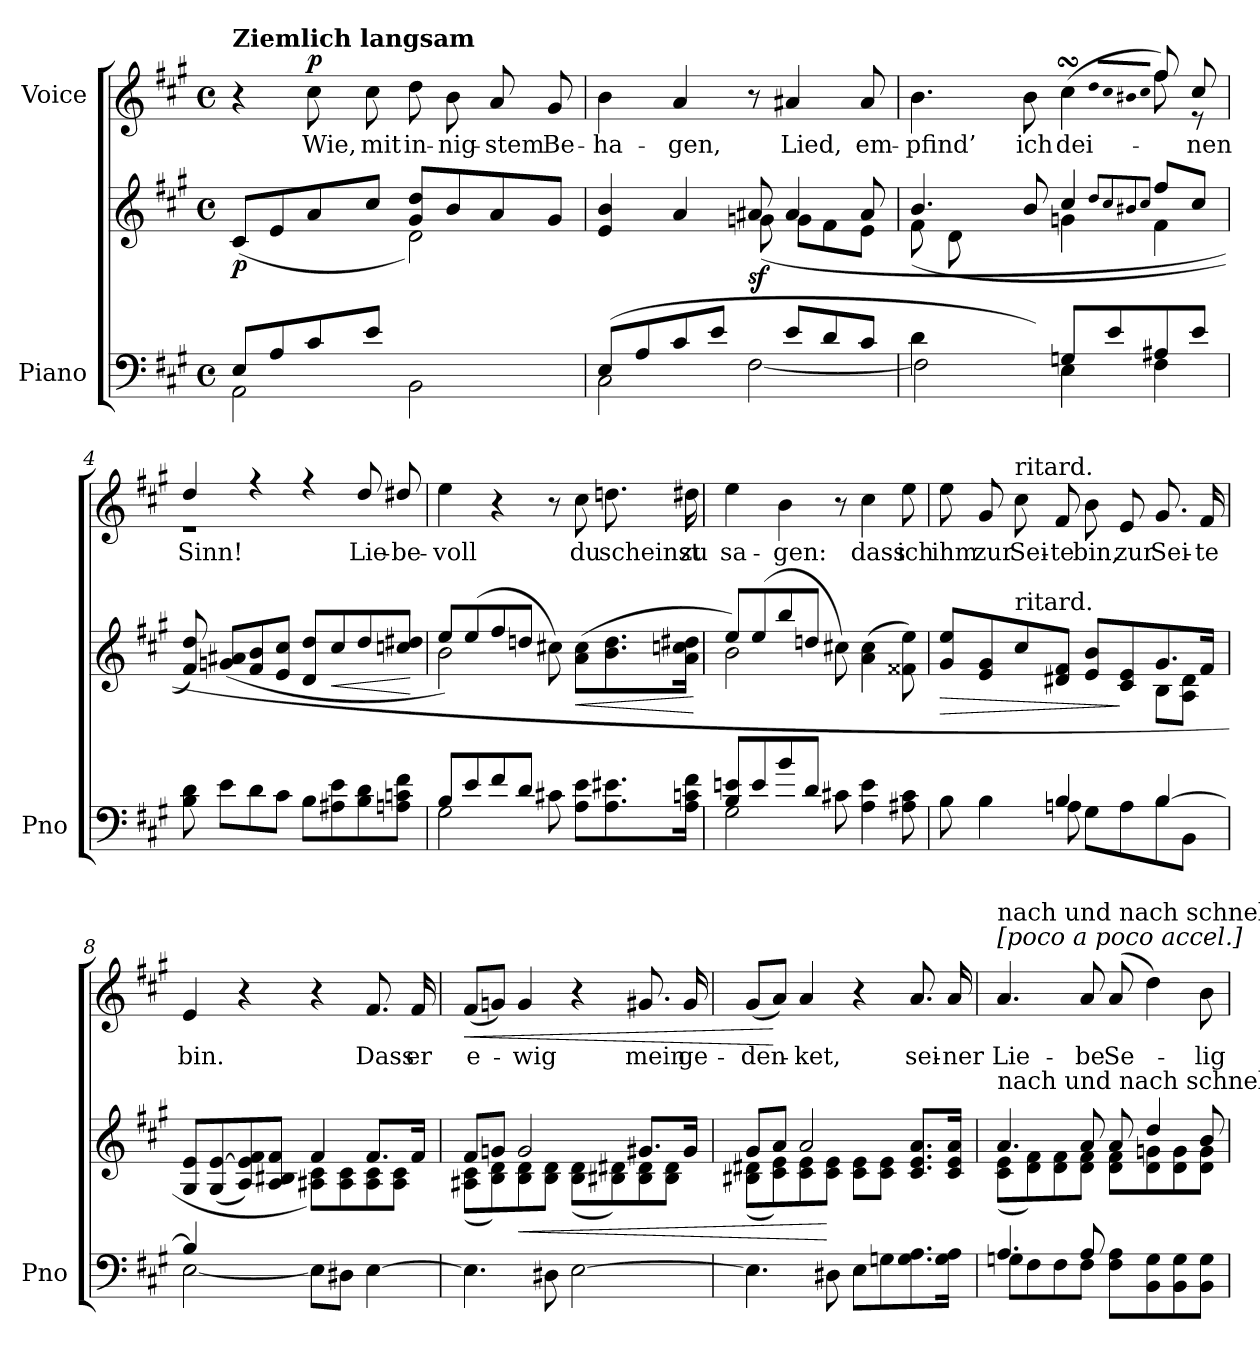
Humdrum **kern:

**kern	**kern	**dynam	**kern	**text	**dynam
*part2	*part2	*part2	*part1	*part1	*part1
*staff3	*staff2	*staff2/3	*staff1	*staff1	*staff1
*I"Piano	*	*	*I"Voice	*	*
*I'Pno	*	*	*	*	*
*clefF4	*clefG2	*	*clefG2	*	*
*k[f#c#g#]	*k[f#c#g#]	*	*k[f#c#g#]	*	*
*M4/4	*M4/4	*	*M4/4	*	*
*met(c)	*met(c)	*	*met(c)	*	*
=1	=1	=1	=1	=1	=1
*^	*^	*	*	*	*
!	!	!	!	!	!LO:TX:a:B:t=Ziemlich langsam	!	!
!	!	!	!	!LO:DY:b	!	!	!
(<8E/L	2AA\	(8c#/L	2ryy	p	4r	.	.
8A/	.	8e/	.	.	.	.	.
!	!	!	!	!	!	!	!LO:DY:a
8c#/	.	8a/	.	.	8cc#\	Wie,	p
8e/J	.	8cc#/J	.	.	8cc#\	mit	.
2ryy	2BB\	8g#/ 8dd/L	2d\)	.	8dd\	in-	.
.	.	8b/	.	.	8b\	-nig-	.
.	.	8a/	.	.	8a/	-stem	.
.	.	8g#/J)	.	.	8g#/	Be-	.
=2	=2	=2	=2	=2	=2	=2	=2
(<8E/L	2C#\	4e/ 4b/	2ryy	.	4b\	-ha-	.
8A/	.	.	.	.	.	.	.
8c#/	.	4a/	.	.	4a/	-gen,	.
8e/J	.	.	.	.	.	.	.
!	!	!	!	!LO:DY:b	!	!	!
8ryy	[2F#\	8a#X/	(8gn\	sf	8r	.	.
8e/L	.	4a#/	8g\L	.	4a#X/	Lied,	.
8d/	.	.	8f#\	.	.	.	.
8c#/J	.	8a#/	8e\J	.	8a#/	em-	.
=3	=3	=3	=3	=3	=3	=3	=3
*	*^	*	*	*	*^	*	*
4ryy	4d\	2F#\]	4.b/	(8f#\L	.	4.b\	2.ryy	-pfind’	.
.	.	.	.	8d\	.	.	.	.	.
8B/	4ryy	.	.	4ryy	.	.	.	.	.
8F#/J)	.	.	8b/	.	.	8b\	.	ich	.
2ryy	8Gn/L	4E\	4cc#/	4gn\	.	(4cc#sSsS\	.	dei-	.
.	8e/	.	.	.	.	.	.	.	.
.	.	.	8qdd/L	.	.	.	qddL	.	.
.	.	.	8qcc#/	.	.	.	qcc#	.	.
.	.	.	8qb#X/	.	.	.	qb#X	.	.
.	.	.	8qcc#/J	.	.	.	qcc#J	.	.
.	8A#X/	4F#\	8ff#/L	4f#\	.	8ff#/)	8ff#\	.	.
.	8e/J	.	8cc#/J	.	.	8cc#/	8r	-nen	.
*v	*v	*v	*	*	*	*	*	*	*
*	*v	*v	*	*	*	*	*
=4	=4	=4	=4	=4	=4	=4
8B\ 8d\	8f#/ 8dd/)	.	4dd/	1r	Sinn!	.
8e\L	(>8gn/ 8a#X/L	.	.	.	.	.
8d\	8f#/ 8b/	.	4r	.	.	.
8c#\J	8e/ 8cc#/J	.	.	.	.	.
8B\L	8d/ 8dd/L	.	4r	.	.	.
!	!	!LO:HP:b	!	!	!	!
8A#X\ 8e\	8cc#/	<	.	.	.	.
8B\ 8d\	8dd/	.	8dd/	.	Lie-	.
8An\ 8cn\ 8f#\J	8ccn/ 8dd#X/J	.	8dd#X/	.	-be-	.
*	*	*	*v	*v	*	*
.	.	[	.	.	.
=5	=5	=5	=5	=5	=5
*^	*^	*	*	*	*
8B/L	2G#\	8ee/L)	2b\	.	4ee\	-voll	.
8e/	.	(8ee/	.	.	.	.	.
8f#/	.	8ff#/	.	.	4r	.	.
8d/J	.	8ddn/J	.	.	.	.	.
8c#X\	2ryy	8cc#X\)	2ryy	.	8r	.	.
!	!	!	!	!LO:HP:b	!	!	!
8A\ 8e\L	.	(8a\ 8cc#\L	.	<	8cc#\	du	.
8.A\ 8.e#X\	.	8.b\ 8.dd\	.	.	8.ddn\	scheinst	.
16A\ 16cn\ 16f#\Jk	.	16a\ 16ccn\ 16dd#X\Jk	.	.	16dd#X\	zu	.
*v	*v	*	*	*	*	*	*
*	*v	*v	*	*	*	*
.	.	[	.	.	.
=6	=6	=6	=6	=6	=6
*^	*^	*	*	*	*
8B/ 8en/L	2G#\	8ee/L)	2b\	.	4ee\	sa-	.
8e/	.	(8ee/	.	.	.	.	.
8b/	.	8bb/	.	.	4b\	-gen:	.
8d/J	.	8ddn/J	.	.	.	.	.
8c#X\	2ryy	8cc#X\)	2ryy	.	8r	.	.
4A\ 4e\	.	(4a\ 4cc#\	.	.	4cc#\	dass	.
8A#X\ 8c#\	.	8f##X\ 8ee\)	.	.	8ee\	ich	.
=7	=7	=7	=7	=7	=7	=7	=7
!	!	!	!	!LO:HP:b	!	!	!
8B\	4ryy	8g#/ 8ee/L	2ryy	>	8ee\	ihm	.
4B\	.	8e/ 8g#/	.	.	8g#/	zur	.
!	!	!	!	!	!LO:TX:a:t=ritard.	!	!
!	!	!LO:TX:a:t=ritard.	!	!	!	!	!
.	8ryy	8cc#/	.	.	8cc#\	Sei-	.
4B/	8An\	8d#X/ 8f#/J	.	.	8f#/	-te	.
.	8G#\L	8e/ 8b/L	4ryy	.	8b\	bin,	.
8ryy	8A\	8c#/ 8e/	.	]	8e/	zur	.
[4B/	8B\	8.g#/	8B\L	.	8.g#/	Sei-	.
.	8BB\J	.	8A\ 8d#\J	.	.	.	.
.	.	16f#/Jk	.	.	16f#/	-te	.
=8	=8	=8	=8	=8	=8	=8	=8
4B/]	[2E\	8G#/ 8e/L	2ryy	.	4e/	bin.	.
.	.	(<8G#/ [<8e/	.	.	.	.	.
4ryy	.	8A/ 8e/] 8f#/)	.	.	4r	.	.
.	.	(8A/ 8B#X/ 8f#/J	.	.	.	.	.
8E\L]	2ryy	4f#/	8A#X\ 8c#\L)	.	4r	.	.
8D#X\J	.	.	8A#\ 8c#\	.	.	.	.
[4E\	.	8.f#/L	8A#\ 8c#\	.	8.f#/	Dass	.
.	.	.	8A#\ 8c#\J	.	.	.	.
.	.	16f#/Jk	.	.	16f#/	er	.
*v	*v	*	*	*	*	*	*
=9	=9	=9	=9	=9	=9	=9
!	!	!	!	!	!	!LO:HP:b
4.E\]	8f#/L	(8A#X\ 8c#\L	.	(8f#/L	e-	<
.	8gn/J	8B\ 8d\)	.	8gn/J)	.	.
!	!	!	!LO:HP:b	!	!	!
.	2g/	8B\ 8d\	<	4g/	-wig	.
8D#X\	.	8B\ 8d\J	.	.	.	.
[2E\	.	(8B\ 8d\L	.	4r	.	.
.	.	8B#X\ 8d#X\)	.	.	.	.
.	8.g#X/L	8B#\ 8d#\	.	8.g#X/	mein	.
.	.	8B#\ 8d#\J	.	.	.	.
.	16g#/Jk	.	.	16g#/	ge-	.
=10	=10	=10	=10	=10	=10	=10
4.E\]	8g#/L	(8B#X\ 8d#X\L	.	(8g#/L	-den-	.
.	8a/J	8c#\ 8e\)	.	8a/J)	.	[
.	2a/	8c#\ 8e\	.	4a/	-ket,	.
8D#X\	.	8c#\ 8e\J	[	.	.	.
8E\L	.	8c#\ 8e\L	.	4r	.	.
8Gn\	.	8c#\ 8e\J	.	.	.	.
8.G\ 8.A\	8.c#/ 8.e/ 8.a/L	4ryy	.	8.a/	sei-	.
16G\ 16A\Jk	16c#/ 16e/ 16a/Jk	.	.	16a/	-ner	.
=11	=11	=11	=11	=11	=11	=11
*^	*	*	*	*	*	*
!	!	!	!	!	!LO:TX:a:t=[poco a poco accel.]	!	!
!	!	!	!	!	!LO:TX:a:t=nach und nach schneller	!	!
!	!	!LO:TX:a:t=nach und nach schneller	!	!	!	!	!
4.A/	8Gn\L	4.a/	(8c#\ 8e\L	.	4.a/	Lie-	.
.	8F#\	.	8d\ 8f#\)	.	.	.	.
.	8F#\	.	8d\ 8f#\	.	.	.	.
8A/	8F#\J	8a/	8d\ 8f#\J	.	8a/	-be	.
8F#\ 8A\L	2ryy	8a/	8d\ 8f#\L	.	(8a/	Se-	.
8BB\ 8G\	.	4dd/	8d\ 8gn\	.	4dd\)	.	.
8BB\ 8G\	.	.	8d\ 8g\	.	.	.	.
8BB\ 8G\J	.	8b/	8d\ 8g\J	.	8b\	-lig-	.
*v	*v	*	*	*	*	*	*
*	*v	*v	*	*	*	*
=	=	=	=	=	=
*-	*-	*-	*-	*-	*-
